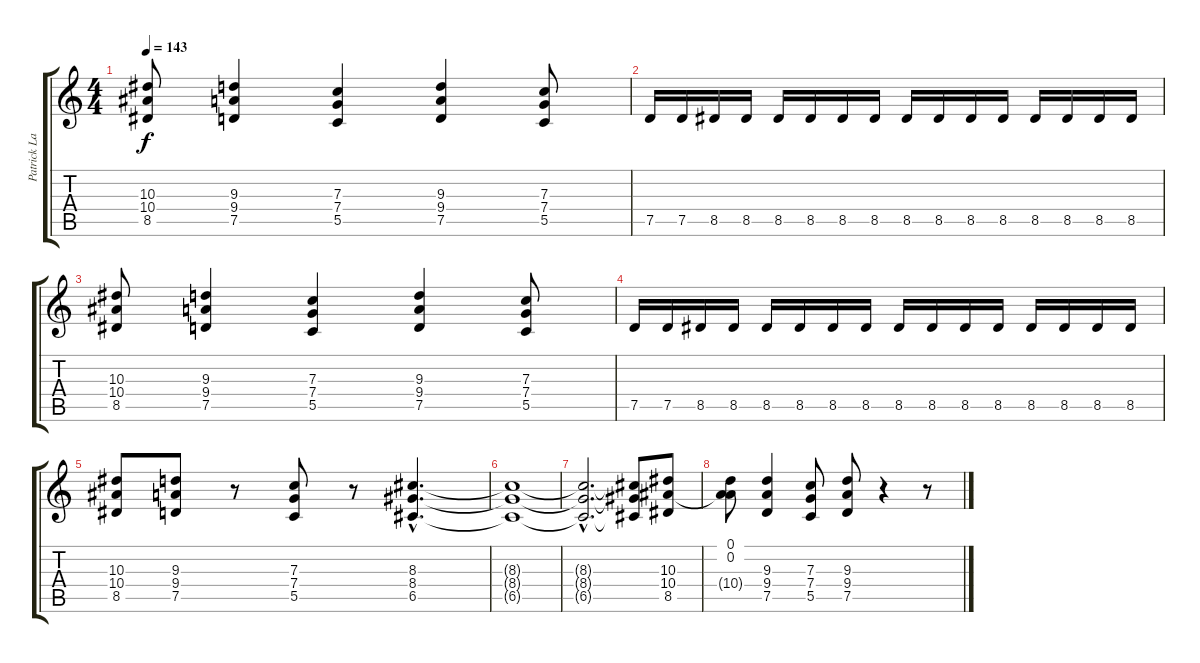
\track ("Patrick Lachman" "Patrick La") {instrument distortionguitar}
\staff {score tabs}
\tuning (D4 A3 F3 C3 G2 D2) {hide}
\ts (4 4)
\tempo 143
\clef g2
\ks c
(10.3 10.4 8.5).8{dy f} (9.3 9.4 7.5).4 (7.3 7.4 5.5).4 (9.3 9.4 7.5).4 (7.3 7.4 5.5).8 |
7.5.16 7.5.16 8.5.16 8.5.16 8.5.16 8.5.16 8.5.16 8.5.16 8.5.16 8.5.16 8.5.16 8.5.16 8.5.16 8.5.16 8.5.16 8.5.16 |
(10.3 10.4 8.5).8 (9.3 9.4 7.5).4 (7.3 7.4 5.5).4 (9.3 9.4 7.5).4 (7.3 7.4 5.5).8 |
7.5.16 7.5.16 8.5.16 8.5.16 8.5.16 8.5.16 8.5.16 8.5.16 8.5.16 8.5.16 8.5.16 8.5.16 8.5.16 8.5.16 8.5.16 8.5.16 |
(10.3 10.4 8.5).8 (9.3 9.4 7.5).8 r.8 (7.3 7.4 5.5).8 r.8 (8.3{hac} 8.4{hac} 6.5{hac}).4{d} |
(8.3{t} 8.4{t} 6.5{t}).1 |
(8.3{hac t} 8.4{hac t} 6.5{hac t}).2{d} (8.3{t} 8.4{t} 6.5{t}).8 (10.3 10.4 8.5).8 |
(0.1 0.2 10.4{t}).8 (9.3 9.4 7.5).4 (7.3 7.4 5.5).8 (9.3 9.4 7.5).8 r.4 r.8
